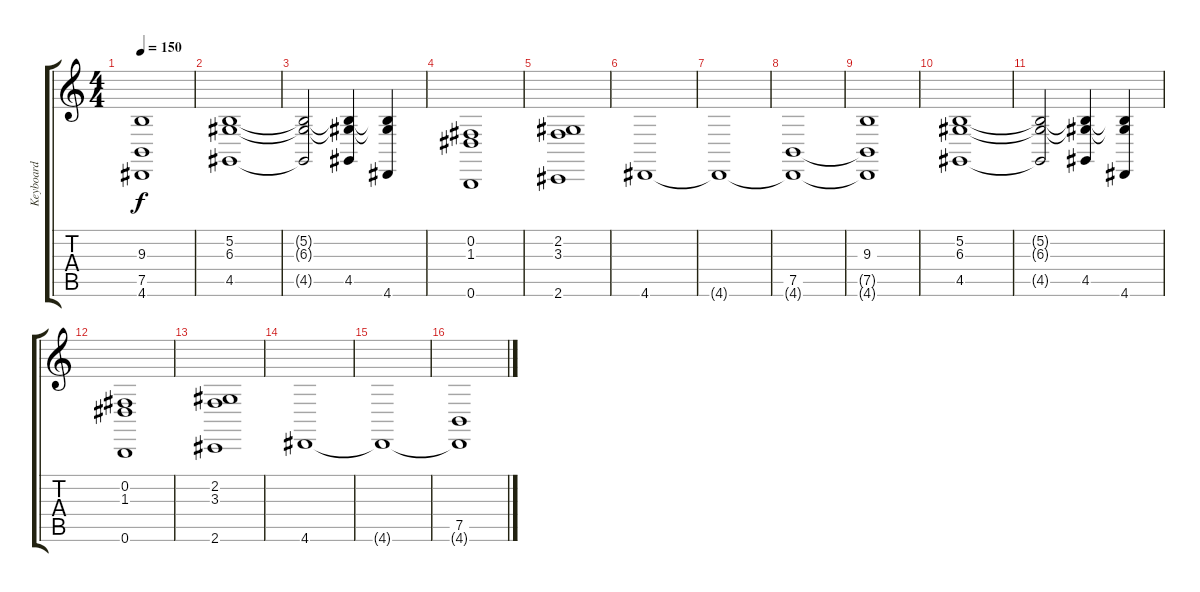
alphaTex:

\track ("Keyboard" "Keyboard") {instrument stringensemble2}
\staff {score tabs}
\tuning (B3 Gb3 D3 A2 E2 B1) {hide}
\ts (4 4)
\tempo 150
\clef g2
\ks c
(9.3 7.5{t} 4.6{t}).1{dy f} |
(5.2 6.3 4.5).1 |
(5.2{t} 6.3{t} 4.5{t}).2 (5.2{t} 6.3{t} 4.5).4 (5.2{t} 6.3{t} 4.6).4 |
(0.2 1.3 0.6).1 |
(2.2 3.3 2.6).1 |
4.6.1 |
4.6{t}.1 |
(7.5 4.6{t}).1 |
(9.3 7.5{t} 4.6{t}).1 |
(5.2 6.3 4.5).1 |
(5.2{t} 6.3{t} 4.5{t}).2 (5.2{t} 6.3{t} 4.5).4 (5.2{t} 6.3{t} 4.6).4 |
(0.2 1.3 0.6).1 |
(2.2 3.3 2.6).1 |
4.6.1 |
4.6{t}.1 |
(7.5 4.6{t}).1
